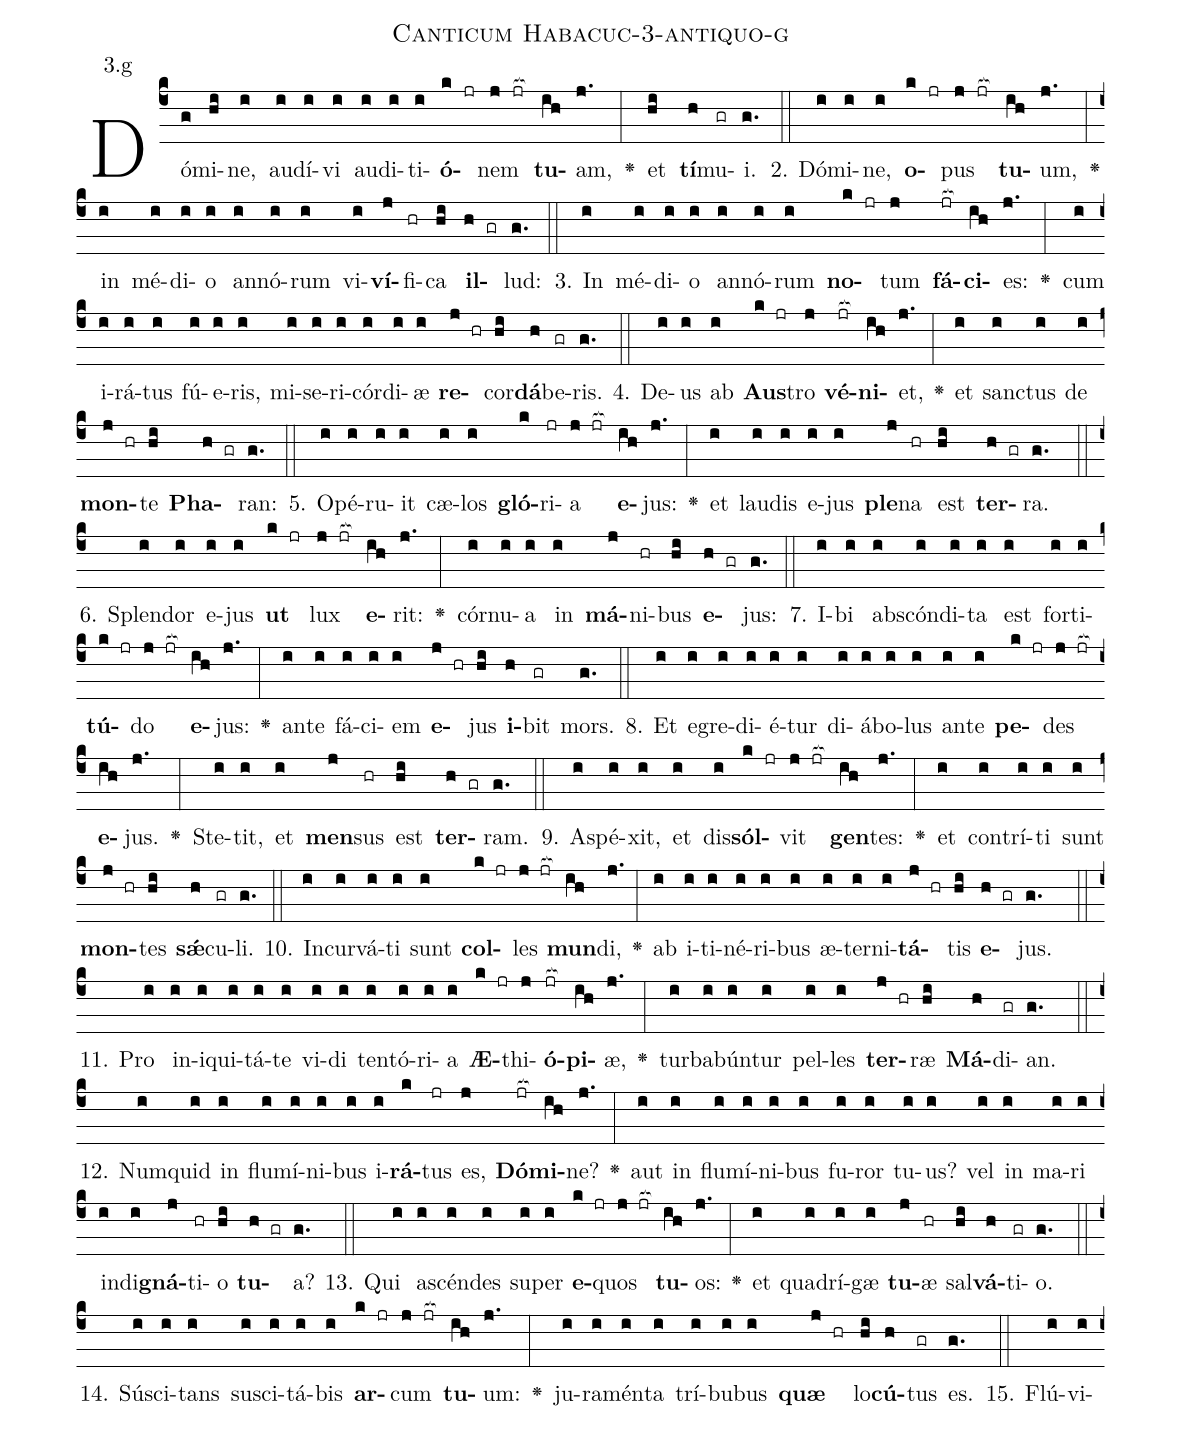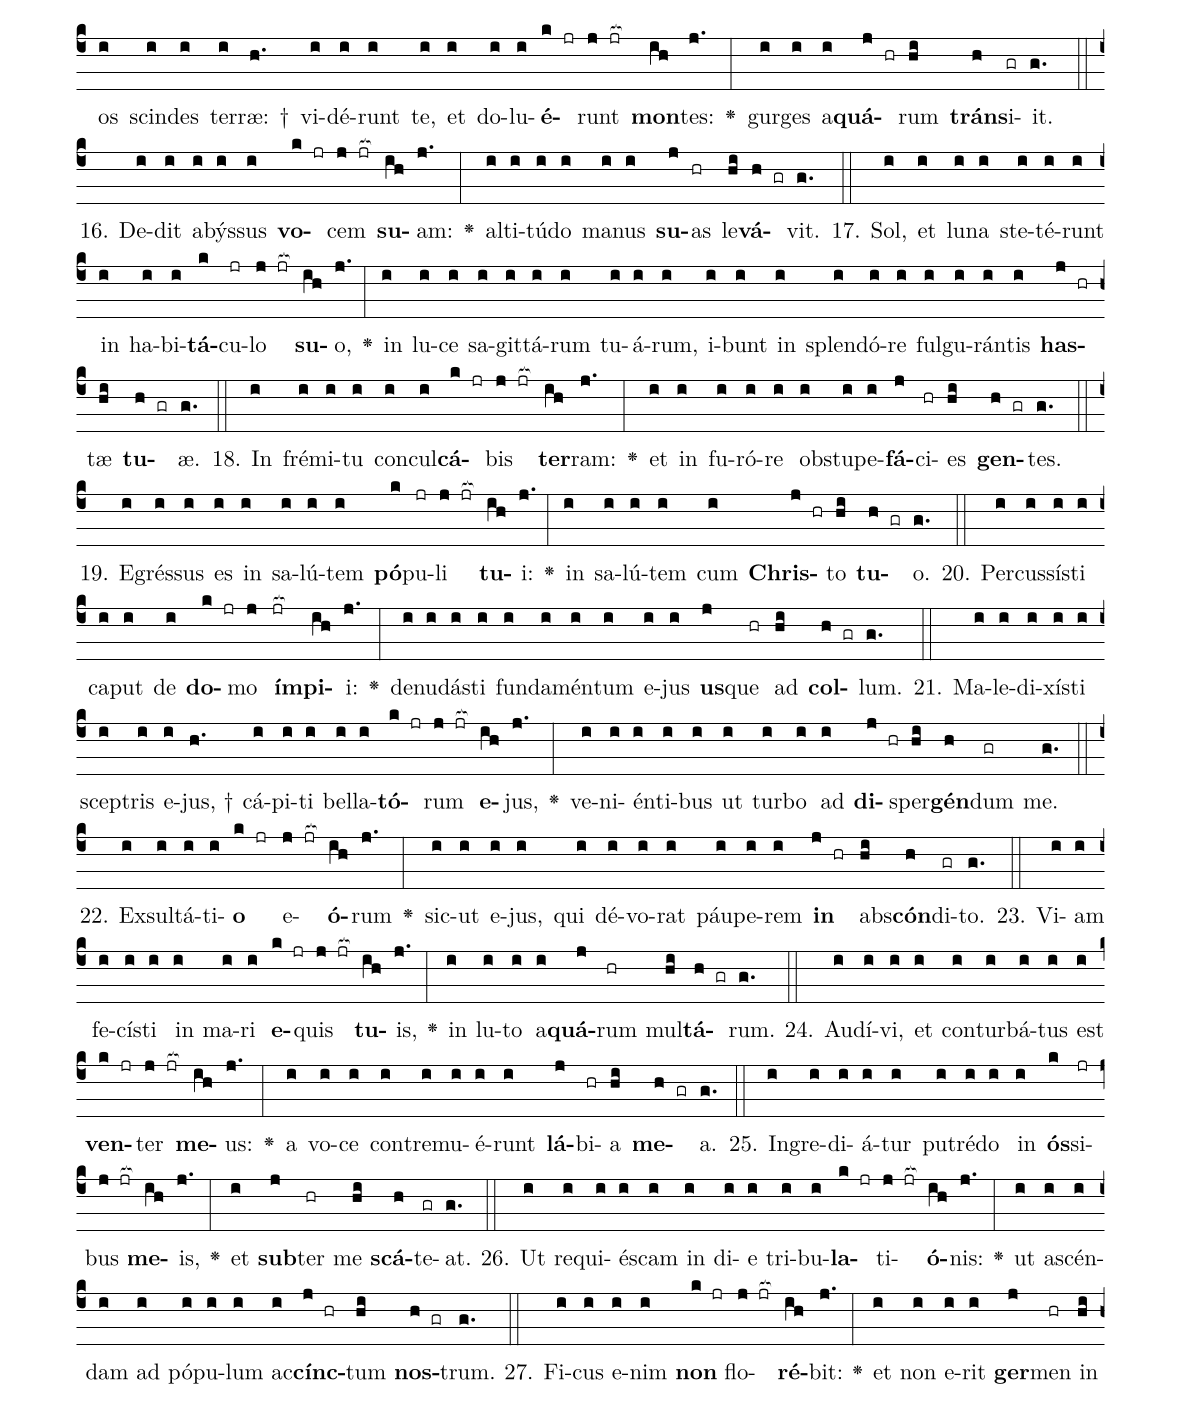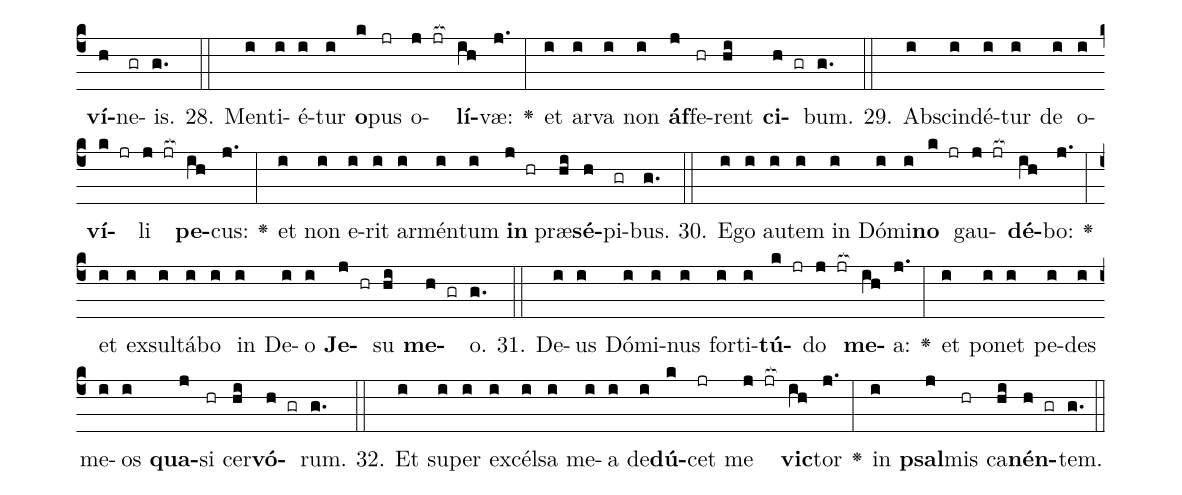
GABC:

name: Canticum Habacuc-3-antiquo-g;
annotation: 3.g;
%%
(c4)Dó(g)mi(hi)ne,(i) au(i)dí(i)vi(i) au(i)di(i)ti(i)<b>ó</b>(k jr)nem(j jr[ocb:1{]) <b>tu</b>(ih[ocb:0}])am,(j.) <v>\greheightstar</v>(:) et(hi) <b>tí</b>(h)mu(gr)i.(g.) (::)
2. Dó(i)mi(i)ne,(i) <b>o</b>(k jr)pus(j jr[ocb:1{]) <b>tu</b>(ih[ocb:0}])um,(j.) <v>\greheightstar</v>(:) in(i) mé(i)di(i)o(i) an(i)nó(i)rum(i) vi(i)<b>ví</b>(j)fi(hr)ca(hi) <b>il</b>(h gr)lud:(g.) (::)
3. In(i) mé(i)di(i)o(i) an(i)nó(i)rum(i) <b>no</b>(k jr)tum(j) <b>fá</b>(jr[ocb:1{])<b>ci</b>(ih[ocb:0}])es:(j.) <v>\greheightstar</v>(:) cum(i) i(i)rá(i)tus(i) fú(i)e(i)ris,(i) mi(i)se(i)ri(i)cór(i)di(i)æ(i) <b>re</b>(j hr)cor(hi)<b>dá</b>(h)be(gr)ris.(g.) (::)
4. De(i)us(i) ab(i) <b>Aus</b>(k jr)tro(j) <b>vé</b>(jr[ocb:1{])<b>ni</b>(ih[ocb:0}])et,(j.) <v>\greheightstar</v>(:) et(i) sanc(i)tus(i) de(i) <b>mon</b>(j hr)te(hi) <b>Pha</b>(h gr)ran:(g.) (::)
5. O(i)pé(i)ru(i)it(i) cæ(i)los(i) <b>gló</b>(k)ri(jr)a(j jr[ocb:1{]) <b>e</b>(ih[ocb:0}])jus:(j.) <v>\greheightstar</v>(:) et(i) lau(i)dis(i) e(i)jus(i) <b>ple</b>(j)na(hr) est(hi) <b>ter</b>(h gr)ra.(g.) (::)
6. Splen(i)dor(i) e(i)jus(i) <b>ut</b>(k jr) lux(j jr[ocb:1{]) <b>e</b>(ih[ocb:0}])rit:(j.) <v>\greheightstar</v>(:) cór(i)nu(i)a(i) in(i) <b>má</b>(j)ni(hr)bus(hi) <b>e</b>(h gr)jus:(g.) (::)
7. I(i)bi(i) abs(i)cón(i)di(i)ta(i) est(i) for(i)ti(i)<b>tú</b>(k jr)do(j jr[ocb:1{]) <b>e</b>(ih[ocb:0}])jus:(j.) <v>\greheightstar</v>(:) an(i)te(i) fá(i)ci(i)em(i) <b>e</b>(j hr)jus(hi) <b>i</b>(h)bit(gr) mors.(g.) (::)
8. Et(i) e(i)gre(i)di(i)é(i)tur(i) di(i)á(i)bo(i)lus(i) an(i)te(i) <b>pe</b>(k jr)des(j jr[ocb:1{]) <b>e</b>(ih[ocb:0}])jus.(j.) <v>\greheightstar</v>(:) Ste(i)tit,(i) et(i) <b>men</b>(j)sus(hr) est(hi) <b>ter</b>(h gr)ram.(g.) (::)
9. A(i)spé(i)xit,(i) et(i) dis(i)<b>sól</b>(k jr)vit(j jr[ocb:1{]) <b>gen</b>(ih[ocb:0}])tes:(j.) <v>\greheightstar</v>(:) et(i) con(i)trí(i)ti(i) sunt(i) <b>mon</b>(j hr)tes(hi) <b>sǽ</b>(h)cu(gr)li.(g.) (::)
10. In(i)cur(i)vá(i)ti(i) sunt(i) <b>col</b>(k jr)les(j jr[ocb:1{]) <b>mun</b>(ih[ocb:0}])di,(j.) <v>\greheightstar</v>(:) ab(i) i(i)ti(i)né(i)ri(i)bus(i) æ(i)ter(i)ni(i)<b>tá</b>(j hr)tis(hi) <b>e</b>(h gr)jus.(g.) (::)
11. Pro(i) in(i)i(i)qui(i)tá(i)te(i) vi(i)di(i) ten(i)tó(i)ri(i)a(i) <b>Æ</b>(k jr)thi(j)<b>ó</b>(jr[ocb:1{])<b>pi</b>(ih[ocb:0}])æ,(j.) <v>\greheightstar</v>(:) tur(i)ba(i)bún(i)tur(i) pel(i)les(i) <b>ter</b>(j hr)ræ(hi) <b>Má</b>(h)di(gr)an.(g.) (::)
12. Num(i)quid(i) in(i) flu(i)mí(i)ni(i)bus(i) i(i)<b>rá</b>(k)tus(jr) es,(j) <b>Dó</b>(jr[ocb:1{])<b>mi</b>(ih[ocb:0}])ne?(j.) <v>\greheightstar</v>(:) aut(i) in(i) flu(i)mí(i)ni(i)bus(i) fu(i)ror(i) tu(i)us?(i) vel(i) in(i) ma(i)ri(i) in(i)di(i)<b>gná</b>(j)ti(hr)o(hi) <b>tu</b>(h gr)a?(g.) (::)
13. Qui(i) a(i)scén(i)des(i) su(i)per(i) <b>e</b>(k jr)quos(j jr[ocb:1{]) <b>tu</b>(ih[ocb:0}])os:(j.) <v>\greheightstar</v>(:) et(i) qua(i)drí(i)gæ(i) <b>tu</b>(j)æ(hr) sal(hi)<b>vá</b>(h)ti(gr)o.(g.) (::)
14. Sú(i)sci(i)tans(i) su(i)sci(i)tá(i)bis(i) <b>ar</b>(k jr)cum(j jr[ocb:1{]) <b>tu</b>(ih[ocb:0}])um:(j.) <v>\greheightstar</v>(:) ju(i)ra(i)mén(i)ta(i) trí(i)bu(i)bus(i) <b>quæ</b>(j hr) lo(hi)<b>cú</b>(h)tus(gr) es.(g.) (::)
15. Flú(i)vi(i)os(i) scin(i)des(i) ter(i)ræ: †(h.) vi(i)dé(i)runt(i) te,(i) et(i) do(i)lu(i)<b>é</b>(k jr)runt(j jr[ocb:1{]) <b>mon</b>(ih[ocb:0}])tes:(j.) <v>\greheightstar</v>(:) gur(i)ges(i) a(i)<b>quá</b>(j hr)rum(hi) <b>tráns</b>(h)i(gr)it.(g.) (::)
16. De(i)dit(i) a(i)býs(i)sus(i) <b>vo</b>(k jr)cem(j jr[ocb:1{]) <b>su</b>(ih[ocb:0}])am:(j.) <v>\greheightstar</v>(:) al(i)ti(i)tú(i)do(i) ma(i)nus(i) <b>su</b>(j)as(hr) le(hi)<b>vá</b>(h gr)vit.(g.) (::)
17. Sol,(i) et(i) lu(i)na(i) ste(i)té(i)runt(i) in(i) ha(i)bi(i)<b>tá</b>(k)cu(jr)lo(j jr[ocb:1{]) <b>su</b>(ih[ocb:0}])o,(j.) <v>\greheightstar</v>(:) in(i) lu(i)ce(i) sa(i)git(i)tá(i)rum(i) tu(i)á(i)rum,(i) i(i)bunt(i) in(i) splen(i)dó(i)re(i) ful(i)gu(i)rán(i)tis(i) <b>has</b>(j hr)tæ(hi) <b>tu</b>(h gr)æ.(g.) (::)
18. In(i) fré(i)mi(i)tu(i) con(i)cul(i)<b>cá</b>(k jr)bis(j jr[ocb:1{]) <b>ter</b>(ih[ocb:0}])ram:(j.) <v>\greheightstar</v>(:) et(i) in(i) fu(i)ró(i)re(i) ob(i)stu(i)pe(i)<b>fá</b>(j)ci(hr)es(hi) <b>gen</b>(h gr)tes.(g.) (::)
19. E(i)grés(i)sus(i) es(i) in(i) sa(i)lú(i)tem(i) <b>pó</b>(k)pu(jr)li(j jr[ocb:1{]) <b>tu</b>(ih[ocb:0}])i:(j.) <v>\greheightstar</v>(:) in(i) sa(i)lú(i)tem(i) cum(i) <b>Chris</b>(j hr)to(hi) <b>tu</b>(h gr)o.(g.) (::)
20. Per(i)cus(i)sís(i)ti(i) ca(i)put(i) de(i) <b>do</b>(k jr)mo(j) <b>ím</b>(jr[ocb:1{])<b>pi</b>(ih[ocb:0}])i:(j.) <v>\greheightstar</v>(:) de(i)nu(i)dás(i)ti(i) fun(i)da(i)mén(i)tum(i) e(i)jus(i) <b>us</b>(j)que(hr) ad(hi) <b>col</b>(h gr)lum.(g.) (::)
21. Ma(i)le(i)di(i)xís(i)ti(i) scep(i)tris(i) e(i)jus, †(h.) cá(i)pi(i)ti(i) bel(i)la(i)<b>tó</b>(k jr)rum(j jr[ocb:1{]) <b>e</b>(ih[ocb:0}])jus,(j.) <v>\greheightstar</v>(:) ve(i)ni(i)én(i)ti(i)bus(i) ut(i) tur(i)bo(i) ad(i) <b>di</b>(j hr)sper(hi)<b>gén</b>(h)dum(gr) me.(g.) (::)
22. Ex(i)sul(i)tá(i)ti(i)<b>o</b>(k jr) e(j jr[ocb:1{])<b>ó</b>(ih[ocb:0}])rum(j.) <v>\greheightstar</v>(:) sic(i)ut(i) e(i)jus,(i) qui(i) dé(i)vo(i)rat(i) páu(i)pe(i)rem(i) <b>in</b>(j hr) abs(hi)<b>cón</b>(h)di(gr)to.(g.) (::)
23. Vi(i)am(i) fe(i)cís(i)ti(i) in(i) ma(i)ri(i) <b>e</b>(k jr)quis(j jr[ocb:1{]) <b>tu</b>(ih[ocb:0}])is,(j.) <v>\greheightstar</v>(:) in(i) lu(i)to(i) a(i)<b>quá</b>(j)rum(hr) mul(hi)<b>tá</b>(h gr)rum.(g.) (::)
24. Au(i)dí(i)vi,(i) et(i) con(i)tur(i)bá(i)tus(i) est(i) <b>ven</b>(k jr)ter(j jr[ocb:1{]) <b>me</b>(ih[ocb:0}])us:(j.) <v>\greheightstar</v>(:) a(i) vo(i)ce(i) con(i)tre(i)mu(i)é(i)runt(i) <b>lá</b>(j)bi(hr)a(hi) <b>me</b>(h gr)a.(g.) (::)
25. In(i)gre(i)di(i)á(i)tur(i) pu(i)tré(i)do(i) in(i) <b>ós</b>(k)si(jr)bus(j jr[ocb:1{]) <b>me</b>(ih[ocb:0}])is,(j.) <v>\greheightstar</v>(:) et(i) <b>sub</b>(j)ter(hr) me(hi) <b>scá</b>(h)te(gr)at.(g.) (::)
26. Ut(i) re(i)qui(i)és(i)cam(i) in(i) di(i)e(i) tri(i)bu(i)<b>la</b>(k jr)ti(j jr[ocb:1{])<b>ó</b>(ih[ocb:0}])nis:(j.) <v>\greheightstar</v>(:) ut(i) a(i)scén(i)dam(i) ad(i) pó(i)pu(i)lum(i) ac(i)<b>cínc</b>(j hr)tum(hi) <b>nos</b>(h gr)trum.(g.) (::)
27. Fi(i)cus(i) e(i)nim(i) <b>non</b>(k jr) flo(j jr[ocb:1{])<b>ré</b>(ih[ocb:0}])bit:(j.) <v>\greheightstar</v>(:) et(i) non(i) e(i)rit(i) <b>ger</b>(j)men(hr) in(hi) <b>ví</b>(h)ne(gr)is.(g.) (::)
28. Men(i)ti(i)é(i)tur(i) <b>o</b>(k)pus(jr) o(j jr[ocb:1{])<b>lí</b>(ih[ocb:0}])væ:(j.) <v>\greheightstar</v>(:) et(i) ar(i)va(i) non(i) <b>áf</b>(j)fe(hr)rent(hi) <b>ci</b>(h gr)bum.(g.) (::)
29. Ab(i)scin(i)dé(i)tur(i) de(i) o(i)<b>ví</b>(k jr)li(j jr[ocb:1{]) <b>pe</b>(ih[ocb:0}])cus:(j.) <v>\greheightstar</v>(:) et(i) non(i) e(i)rit(i) ar(i)mén(i)tum(i) <b>in</b>(j hr) præ(hi)<b>sé</b>(h)pi(gr)bus.(g.) (::)
30. E(i)go(i) au(i)tem(i) in(i) Dó(i)mi(i)<b>no</b>(k jr) gau(j jr[ocb:1{])<b>dé</b>(ih[ocb:0}])bo:(j.) <v>\greheightstar</v>(:) et(i) ex(i)sul(i)tá(i)bo(i) in(i) De(i)o(i) <b>Je</b>(j hr)su(hi) <b>me</b>(h gr)o.(g.) (::)
31. De(i)us(i) Dó(i)mi(i)nus(i) for(i)ti(i)<b>tú</b>(k jr)do(j jr[ocb:1{]) <b>me</b>(ih[ocb:0}])a:(j.) <v>\greheightstar</v>(:) et(i) po(i)net(i) pe(i)des(i) me(i)os(i) <b>qua</b>(j)si(hr) cer(hi)<b>vó</b>(h gr)rum.(g.) (::)
32. Et(i) su(i)per(i) ex(i)cél(i)sa(i) me(i)a(i) de(i)<b>dú</b>(k)cet(jr) me(j jr[ocb:1{]) <b>vic</b>(ih[ocb:0}])tor(j.) <v>\greheightstar</v>(:) in(i) <b>psal</b>(j)mis(hr) ca(hi)<b>nén</b>(h gr)tem.(g.) (::)
